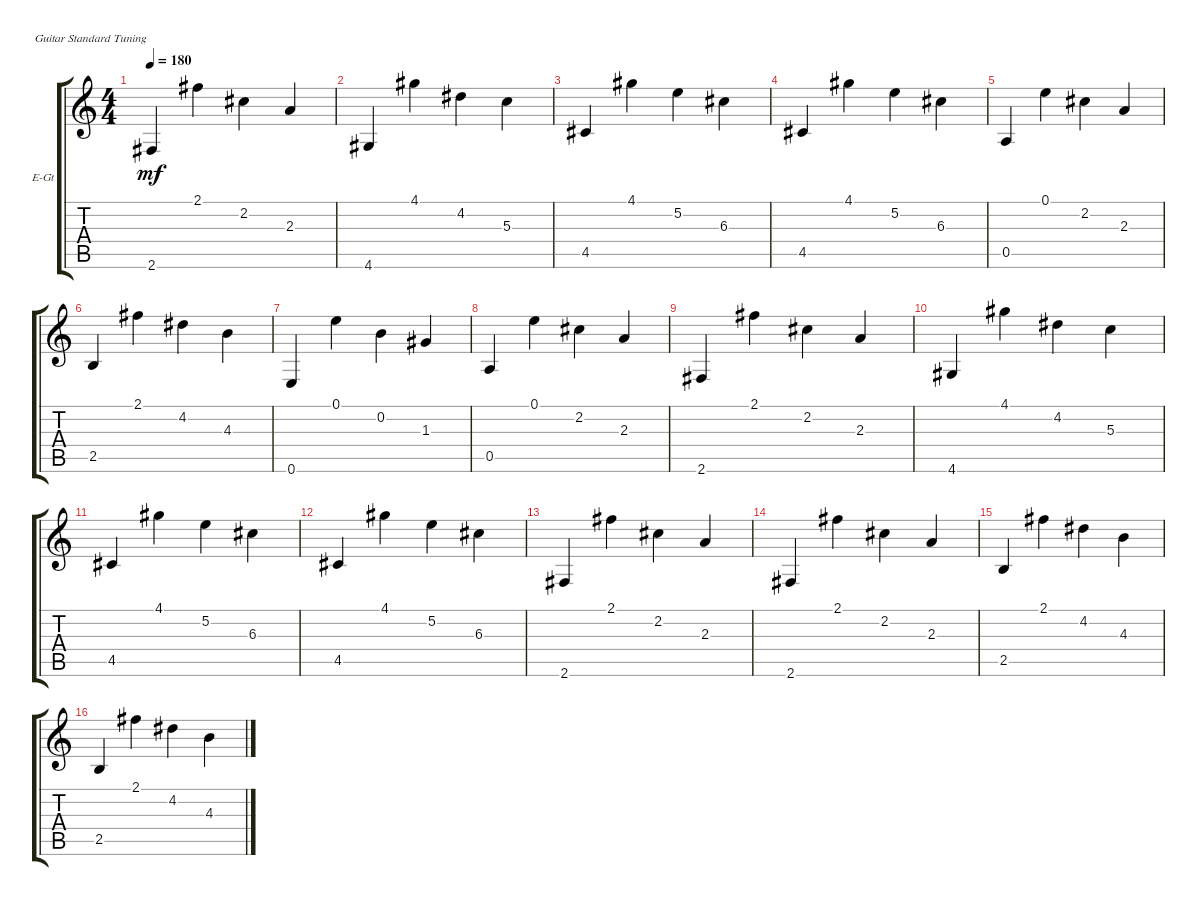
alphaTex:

\defaultSystemsLayout 4
\bracketExtendMode groupsimilarinstruments
\firstSystemTrackNameOrientation horizontal
\otherSystemsTrackNameOrientation horizontal
\track ("перебор и соло" "E-Gt") {instrument electricguitarclean}
\staff {score tabs}
\tuning (E4 B3 G3 D3 A2 E2)
\ts (4 4)
\tempo 180
\clef g2
\ks c
2.6.4{dy mf} 2.1.4 2.2.4 2.3.4 |
4.6.4 4.1.4 4.2.4 5.3.4 |
4.5.4 4.1.4 5.2.4 6.3.4 |
4.5.4 4.1.4 5.2.4 6.3.4 |
0.5.4 0.1.4 2.2.4 2.3.4 |
2.5.4 2.1.4 4.2.4 4.3.4 |
0.6.4 0.1.4 0.2.4 1.3.4 |
0.5.4 0.1.4 2.2.4 2.3.4 |
2.6.4 2.1.4 2.2.4 2.3.4 |
4.6.4 4.1.4 4.2.4 5.3.4 |
4.5.4 4.1.4 5.2.4 6.3.4 |
4.5.4 4.1.4 5.2.4 6.3.4 |
2.6.4 2.1.4 2.2.4 2.3.4 |
2.6.4 2.1.4 2.2.4 2.3.4 |
2.5.4 2.1.4 4.2.4 4.3.4 |
2.5.4 2.1.4 4.2.4 4.3.4
